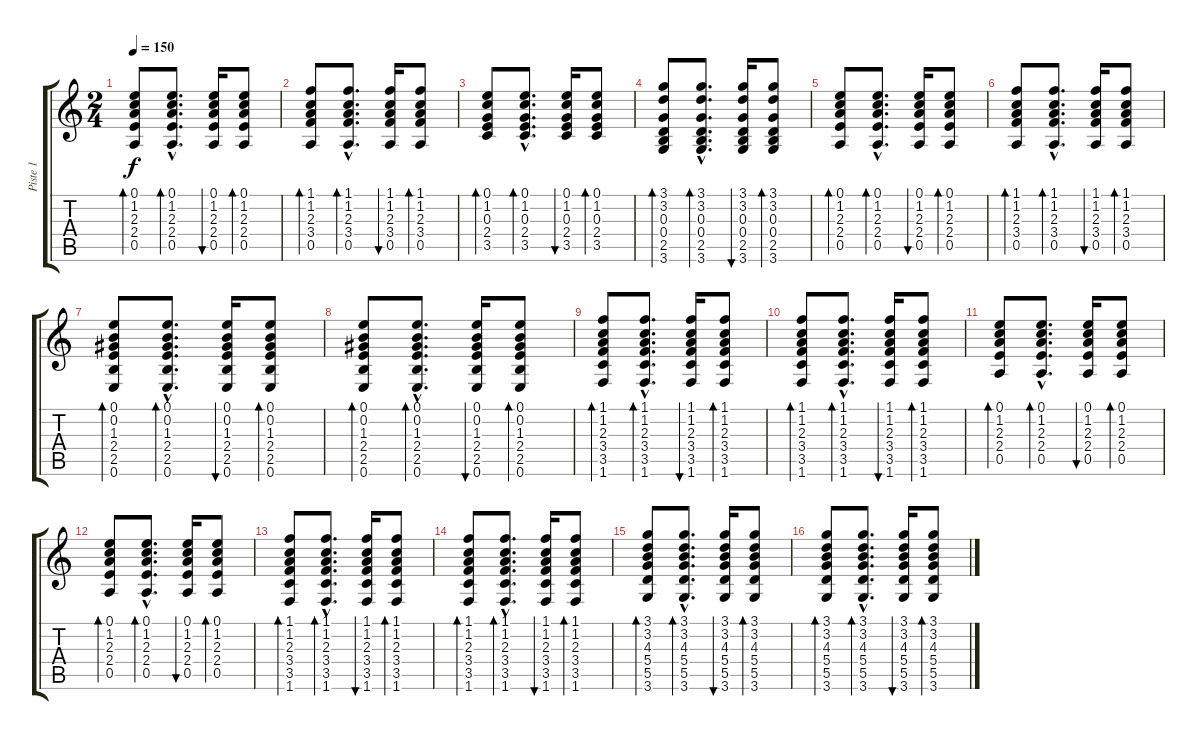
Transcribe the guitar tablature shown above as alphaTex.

\track ("Piste 1" "Piste 1") {instrument acousticguitarsteel}
\staff {score tabs}
\tuning (E4 B3 G3 D3 A2 E2) {hide}
\ts (2 4)
\tempo 150
\clef g2
\ks c
(0.1 1.2 2.3 2.4 0.5).8{bd 60 dy f} (0.1{hac} 1.2{hac} 2.3{hac} 2.4{hac} 0.5{hac}).8{d bd 60} (0.1 1.2 2.3 2.4 0.5).16{bu 60} (0.1 1.2 2.3 2.4 0.5).8{bd 60} |
(1.1 1.2 2.3 3.4 0.5).8{bd 60} (1.1{hac} 1.2{hac} 2.3{hac} 3.4{hac} 0.5{hac}).8{d bd 60} (1.1 1.2 2.3 3.4 0.5).16{bu 60} (1.1 1.2 2.3 3.4 0.5).8{bd 60} |
(0.1 1.2 0.3 2.4 3.5).8{bd 60} (0.1{hac} 1.2{hac} 0.3{hac} 2.4{hac} 3.5{hac}).8{d bd 60} (0.1 1.2 0.3 2.4 3.5).16{bu 60} (0.1 1.2 0.3 2.4 3.5).8{bd 60} |
(3.1 3.2 0.3 0.4 2.5 3.6).8{bd 60} (3.1{hac} 3.2{hac} 0.3{hac} 0.4{hac} 2.5{hac} 3.6{hac}).8{d bd 60} (3.1 3.2 0.3 0.4 2.5 3.6).16{bu 60} (3.1 3.2 0.3 0.4 2.5 3.6).8{bd 60} |
(0.1 1.2 2.3 2.4 0.5).8{bd 60} (0.1{hac} 1.2{hac} 2.3{hac} 2.4{hac} 0.5{hac}).8{d bd 60} (0.1 1.2 2.3 2.4 0.5).16{bu 60} (0.1 1.2 2.3 2.4 0.5).8{bd 60} |
(1.1 1.2 2.3 3.4 0.5).8{bd 60} (1.1{hac} 1.2{hac} 2.3{hac} 3.4{hac} 0.5{hac}).8{d bd 60} (1.1 1.2 2.3 3.4 0.5).16{bu 60} (1.1 1.2 2.3 3.4 0.5).8{bd 60} |
(0.1 0.2 1.3 2.4 2.5 0.6).8{bd 60} (0.1{hac} 0.2{hac} 1.3{hac} 2.4{hac} 2.5{hac} 0.6{hac}).8{d bd 60} (0.1 0.2 1.3 2.4 2.5 0.6).16{bu 60} (0.1 0.2 1.3 2.4 2.5 0.6).8{bd 60} |
(0.1 0.2 1.3 2.4 2.5 0.6).8{bd 60} (0.1{hac} 0.2{hac} 1.3{hac} 2.4{hac} 2.5{hac} 0.6{hac}).8{d bd 60} (0.1 0.2 1.3 2.4 2.5 0.6).16{bu 60} (0.1 0.2 1.3 2.4 2.5 0.6).8{bd 60} |
(1.1 1.2 2.3 3.4 3.5 1.6).8{bd 60} (1.1{hac} 1.2{hac} 2.3{hac} 3.4{hac} 3.5{hac} 1.6{hac}).8{d bd 60} (1.1 1.2 2.3 3.4 3.5 1.6).16{bu 60} (1.1 1.2 2.3 3.4 3.5 1.6).8{bd 60} |
(1.1 1.2 2.3 3.4 3.5 1.6).8{bd 60} (1.1{hac} 1.2{hac} 2.3{hac} 3.4{hac} 3.5{hac} 1.6{hac}).8{d bd 60} (1.1 1.2 2.3 3.4 3.5 1.6).16{bu 60} (1.1 1.2 2.3 3.4 3.5 1.6).8{bd 60} |
(0.1 1.2 2.3 2.4 0.5).8{bd 60} (0.1{hac} 1.2{hac} 2.3{hac} 2.4{hac} 0.5{hac}).8{d bd 60} (0.1 1.2 2.3 2.4 0.5).16{bu 60} (0.1 1.2 2.3 2.4 0.5).8{bd 60} |
(0.1 1.2 2.3 2.4 0.5).8{bd 60} (0.1{hac} 1.2{hac} 2.3{hac} 2.4{hac} 0.5{hac}).8{d bd 60} (0.1 1.2 2.3 2.4 0.5).16{bu 60} (0.1 1.2 2.3 2.4 0.5).8{bd 60} |
(1.1 1.2 2.3 3.4 3.5 1.6).8{bd 60} (1.1{hac} 1.2{hac} 2.3{hac} 3.4{hac} 3.5{hac} 1.6{hac}).8{d bd 60} (1.1 1.2 2.3 3.4 3.5 1.6).16{bu 60} (1.1 1.2 2.3 3.4 3.5 1.6).8{bd 60} |
(1.1 1.2 2.3 3.4 3.5 1.6).8{bd 60} (1.1{hac} 1.2{hac} 2.3{hac} 3.4{hac} 3.5{hac} 1.6{hac}).8{d bd 60} (1.1 1.2 2.3 3.4 3.5 1.6).16{bu 60} (1.1 1.2 2.3 3.4 3.5 1.6).8{bd 60} |
(3.1 3.2 4.3 5.4 5.5 3.6).8{bd 60} (3.1{hac} 3.2{hac} 4.3{hac} 5.4{hac} 5.5{hac} 3.6{hac}).8{d bd 60} (3.1 3.2 4.3 5.4 5.5 3.6).16{bu 60} (3.1 3.2 4.3 5.4 5.5 3.6).8{bd 60} |
(3.1 3.2 4.3 5.4 5.5 3.6).8{bd 60} (3.1{hac} 3.2{hac} 4.3{hac} 5.4{hac} 5.5{hac} 3.6{hac}).8{d bd 60} (3.1 3.2 4.3 5.4 5.5 3.6).16{bu 60} (3.1 3.2 4.3 5.4 5.5 3.6).8{bd 60}
